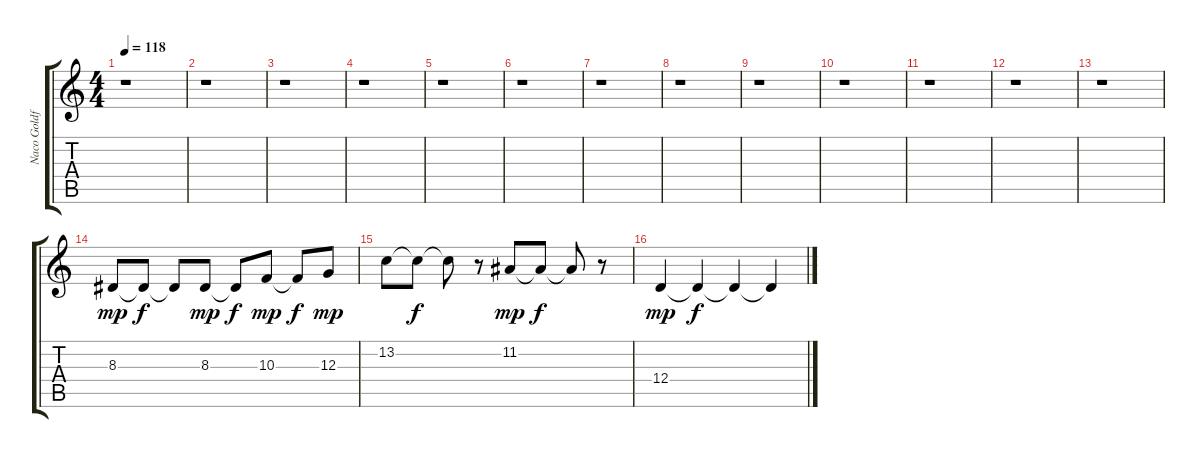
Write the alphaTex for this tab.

\track ("Naco Goldfinger" "Naco Goldf") {instrument altosax}
\staff {score tabs}
\tuning (E4 B3 G3 D3 A2 E2) {hide}
\ts (4 4)
\tempo 118
\clef g2
\ks c
r.1{dy pp} |
r.1 |
r.1 |
r.1 |
r.1 |
r.1 |
r.1 |
r.1 |
r.1 |
r.1 |
r.1 |
r.1 |
r.1 |
8.3.8{dy mp} 8.3{t}.8{dy f} 8.3{t}.8 8.3.8{dy mp} 8.3{t}.8{dy f} 10.3.8{dy mp} 10.3{t}.8{dy f} 12.3.8{dy mp} |
13.2.8 13.2{t}.8{dy f} 13.2{t}.8 r.8 11.2.8{dy mp} 11.2{t}.8{dy f} 11.2{t}.8 r.8 |
12.4.4{dy mp} 12.4{t}.4{dy f} 12.4{t}.4 12.4{t}.4
